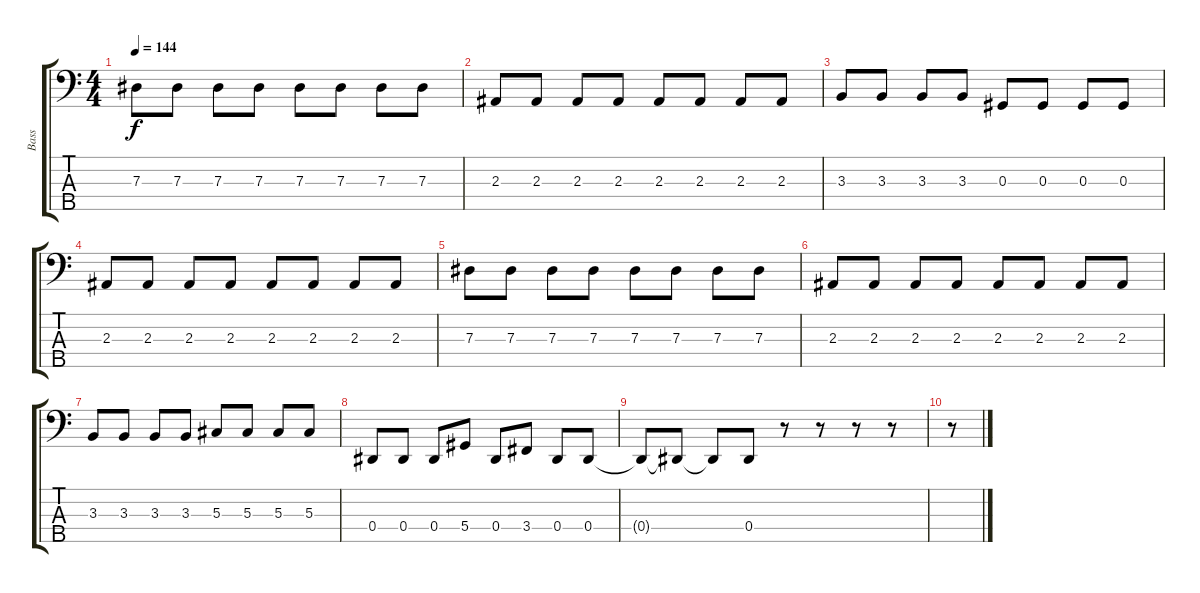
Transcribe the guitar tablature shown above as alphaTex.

\track ("Bass" "Bass") {instrument electricbasspick}
\staff {score tabs}
\tuning (Gb2 Db2 Ab1 Eb1 Bb0) {hide}
\ts (4 4)
\tempo 144
\clef f4
\ks c
7.3.8{dy f} 7.3.8 7.3.8 7.3.8 7.3.8 7.3.8 7.3.8 7.3.8 |
2.3.8 2.3.8 2.3.8 2.3.8 2.3.8 2.3.8 2.3.8 2.3.8 |
3.3.8 3.3.8 3.3.8 3.3.8 0.3.8 0.3.8 0.3.8 0.3.8 |
2.3.8 2.3.8 2.3.8 2.3.8 2.3.8 2.3.8 2.3.8 2.3.8 |
7.3.8 7.3.8 7.3.8 7.3.8 7.3.8 7.3.8 7.3.8 7.3.8 |
2.3.8 2.3.8 2.3.8 2.3.8 2.3.8 2.3.8 2.3.8 2.3.8 |
3.3.8 3.3.8 3.3.8 3.3.8 5.3.8 5.3.8 5.3.8 5.3.8 |
0.4.8 0.4.8 0.4.8 5.4.8 0.4.8 3.4.8 0.4.8 0.4.8 |
0.4{t}.8 0.4{t}.8 0.4{t}.8 0.4.8 r.8 r.8 r.8 r.8 |
r.8
